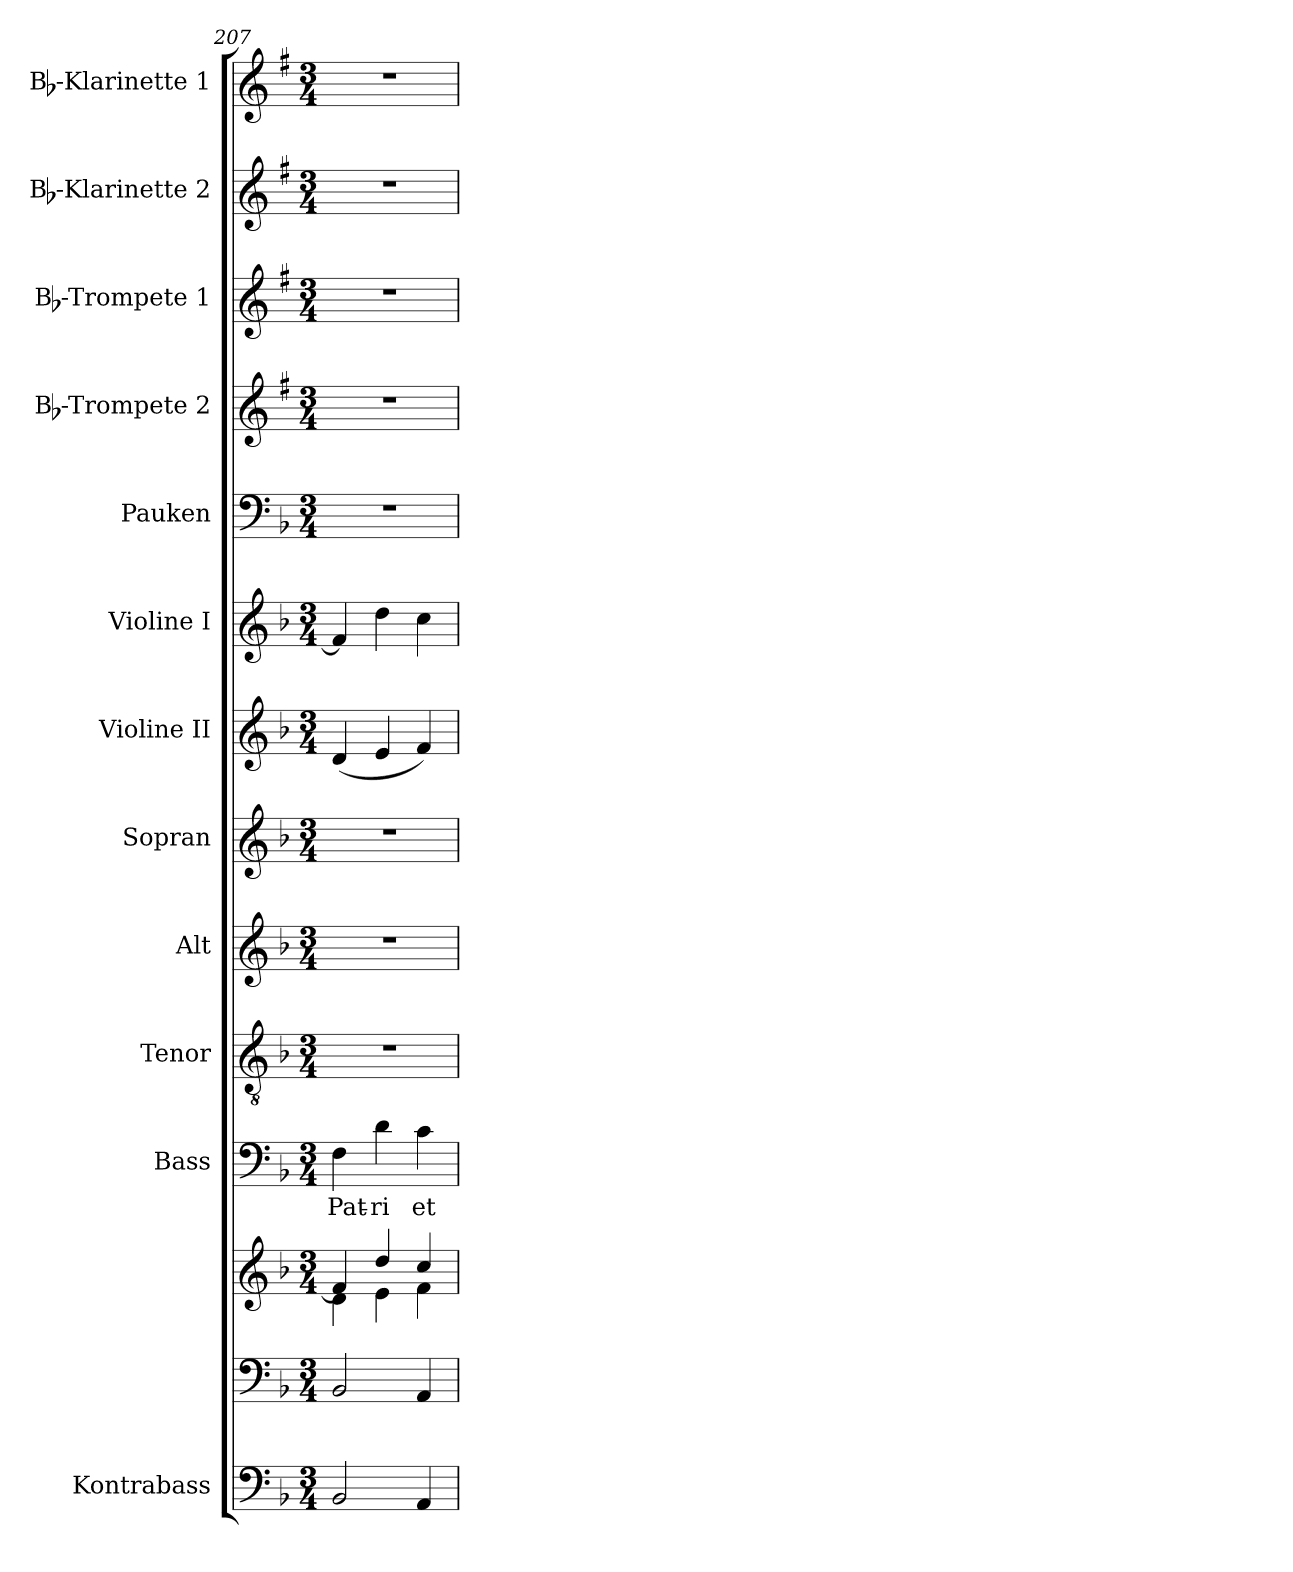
**kern	**kern	**kern	**kern	**text	**kern	**kern	**kern	**kern	**kern	**kern	**kern	**kern	**kern	**kern
*part13	*part12	*part12	*part11	*part11	*part10	*part9	*part8	*part7	*part6	*part5	*part4	*part3	*part2	*part1
*staff14	*staff13	*staff12	*staff11	*staff11	*staff10	*staff9	*staff8	*staff7	*staff6	*staff5	*staff4	*staff3	*staff2	*staff1
*I"Kontrabass	*	*	*I"Bass	*	*I"Tenor	*I"Alt	*I"Sopran	*I"Violine II	*I"Violine I	*I"Pauken	*I"Bb-Trompete 2	*I"Bb-Trompete 1	*I"Bb-Klarinette 2	*I"Bb-Klarinette 1
*I'Kb.	*	*	*I'B.	*	*I'T.	*I'A.	*I'S.	*I'Vl. II	*I'Vl. I	*I'Pk.	*I'Bb Trp. 2	*I'Bb Trp. 1	*I'Bb Kl. 2	*I'Bb Kl. 1
*clefF4	*clefF4	*clefG2	*clefF4	*	*clefGv2	*clefG2	*clefG2	*clefG2	*clefG2	*clefF4	*clefG2	*clefG2	*clefG2	*clefG2
*ITrd7c12	*	*	*	*	*	*	*	*	*	*	*ITrd1c2	*ITrd1c2	*ITrd1c2	*ITrd1c2
*k[b-]	*k[b-]	*k[b-]	*k[b-]	*	*k[b-]	*k[b-]	*k[b-]	*k[b-]	*k[b-]	*k[b-]	*k[b-]	*k[b-]	*k[b-]	*k[b-]
*F:	*F:	*F:	*F:	*	*F:	*F:	*F:	*F:	*F:	*F:	*F:	*F:	*F:	*F:
*M3/4	*M3/4	*M3/4	*M3/4	*	*M3/4	*M3/4	*M3/4	*M3/4	*M3/4	*M3/4	*M3/4	*M3/4	*M3/4	*M3/4
=207	=207	=207	=207	=207	=207	=207	=207	=207	=207	=207	=207	=207	=207	=207
*	*	*^	*	*	*	*	*	*	*	*	*	*	*	*
!	!	!	!	!	!LO:LY:b	!	!	!	!	!	!	!	!	!	!
2BBB-/	2BB-/	4f/]	4d\	4F\	Pat-	2.r	2.r	2.r	(<4d/	4f/]	2.r	2.r	2.r	2.r	2.r
!	!	!	!	!	!LO:LY:b	!	!	!	!	!	!	!	!	!	!
.	.	4dd/	4e\	4d\	-ri	.	.	.	4e/	4dd\	.	.	.	.	.
!	!	!	!	!	!LO:LY:b	!	!	!	!	!	!	!	!	!	!
4AAA/	4AA/	4cc/	4f\	4c\	et	.	.	.	4f/)	4cc\	.	.	.	.	.
*	*	*v	*v	*	*	*	*	*	*	*	*	*	*	*	*
=	=	=	=	=	=	=	=	=	=	=	=	=	=	=
*-	*-	*-	*-	*-	*-	*-	*-	*-	*-	*-	*-	*-	*-	*-
